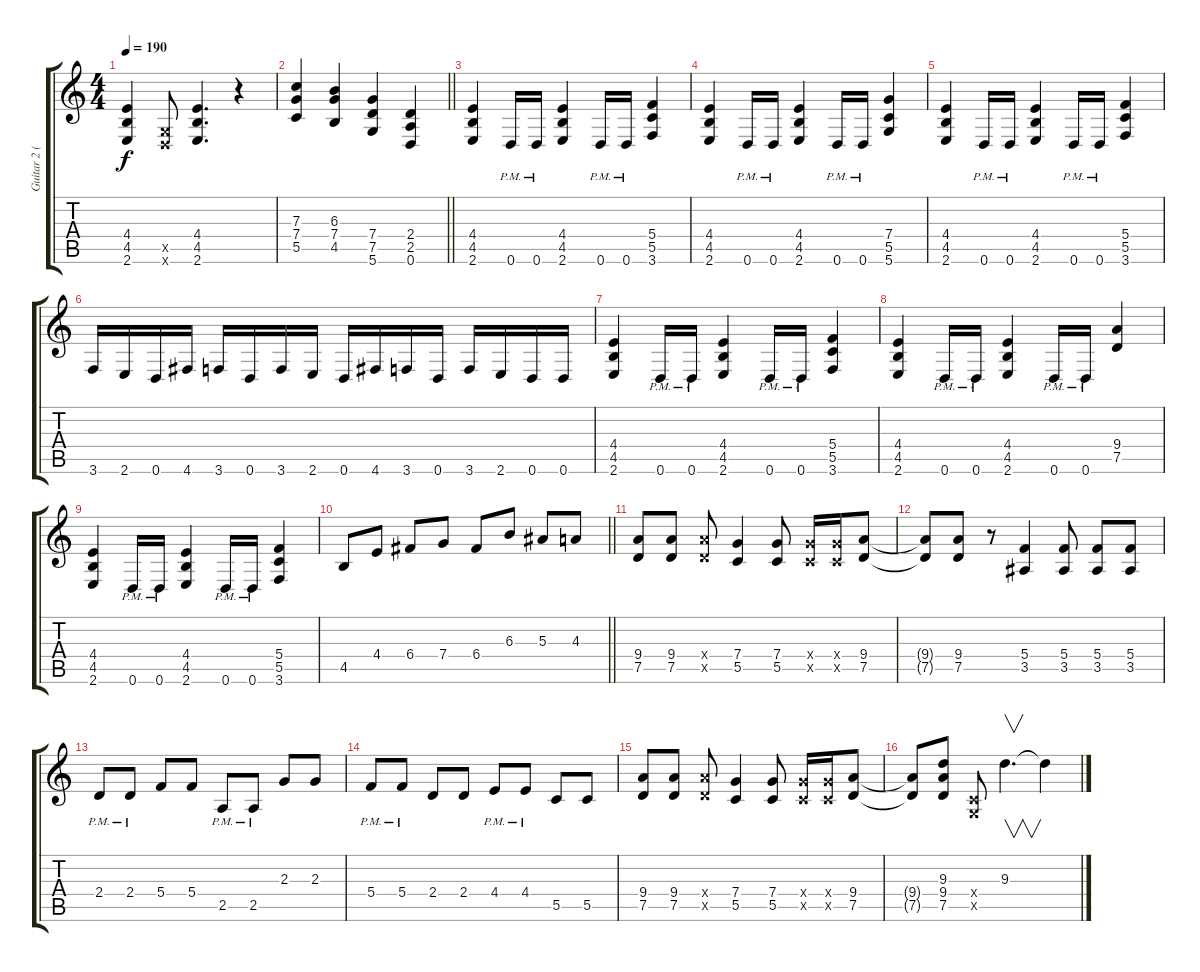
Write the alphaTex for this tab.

\track ("Guitar 2 (Rhythm)" "Guitar 2 (") {instrument distortionguitar}
\staff {score tabs}
\tuning (D4 A3 F3 C3 G2 D2) {hide}
\ts (4 4)
\tempo 190
\clef g2
\ks c
(4.4 4.5 2.6).4{dy f} (0.5{x} 0.6{x}).8 (4.4 4.5 2.6).4{d} r.4 |
\barLineRight lightlight
(7.3 7.4 5.5).4 (6.3 7.4 4.5).4 (7.4 7.5 5.6).4 (2.4 2.5 0.6).4 |
(4.4 4.5 2.6).4 0.6{pm}.16 0.6{pm}.16 (4.4 4.5 2.6).4 0.6{pm}.16 0.6{pm}.16 (5.4 5.5 3.6).4 |
(4.4 4.5 2.6).4 0.6{pm}.16 0.6{pm}.16 (4.4 4.5 2.6).4 0.6{pm}.16 0.6{pm}.16 (7.4 5.5 5.6).4 |
(4.4 4.5 2.6).4 0.6{pm}.16 0.6{pm}.16 (4.4 4.5 2.6).4 0.6{pm}.16 0.6{pm}.16 (5.4 5.5 3.6).4 |
3.6.16 2.6.16 0.6.16 4.6.16 3.6.16 0.6.16 3.6.16 2.6.16 0.6.16 4.6.16 3.6.16 0.6.16 3.6.16 2.6.16 0.6.16 0.6.16 |
(4.4 4.5 2.6).4 0.6{pm}.16 0.6{pm}.16 (4.4 4.5 2.6).4 0.6{pm}.16 0.6{pm}.16 (5.4 5.5 3.6).4 |
(4.4 4.5 2.6).4 0.6{pm}.16 0.6{pm}.16 (4.4 4.5 2.6).4 0.6{pm}.16 0.6{pm}.16 (9.4 7.5).4 |
(4.4 4.5 2.6).4 0.6{pm}.16 0.6{pm}.16 (4.4 4.5 2.6).4 0.6{pm}.16 0.6{pm}.16 (5.4 5.5 3.6).4 |
\barLineRight lightlight
4.5.8 4.4.8 6.4.8 7.4.8 6.4.8 6.3.8 5.3.8 4.3.8 |
(9.4 7.5).8 (9.4 7.5).8 (9.4{x} 7.5{x}).8 (7.4 5.5).4 (7.4 5.5).8 (7.4{x} 5.5{x}).16 (7.4{x} 5.5{x}).16 (9.4 7.5).8 |
(9.4{t} 7.5{t}).8 (9.4 7.5).8 r.8 (5.4 3.5).4 (5.4 3.5).8 (5.4 3.5).8 (5.4 3.5).8 |
2.4{pm}.8 2.4{pm}.8 5.4.8 5.4.8 2.5{pm}.8 2.5{pm}.8 2.3.8 2.3.8 |
5.4{pm}.8 5.4{pm}.8 2.4.8 2.4.8 4.4{pm}.8 4.4{pm}.8 5.5.8 5.5.8 |
(9.4 7.5).8 (9.4 7.5).8 (9.4{x} 7.5{x}).8 (7.4 5.5).4 (7.4 5.5).8 (7.4{x} 5.5{x}).16 (7.4{x} 5.5{x}).16 (9.4 7.5).8 |
(9.4{t} 7.5{t}).8 (9.3 9.4 7.5).8 (0.4{x} 0.5{x}).8 9.3.4{v d instrument guitarharmonics} 9.3{t}.4
